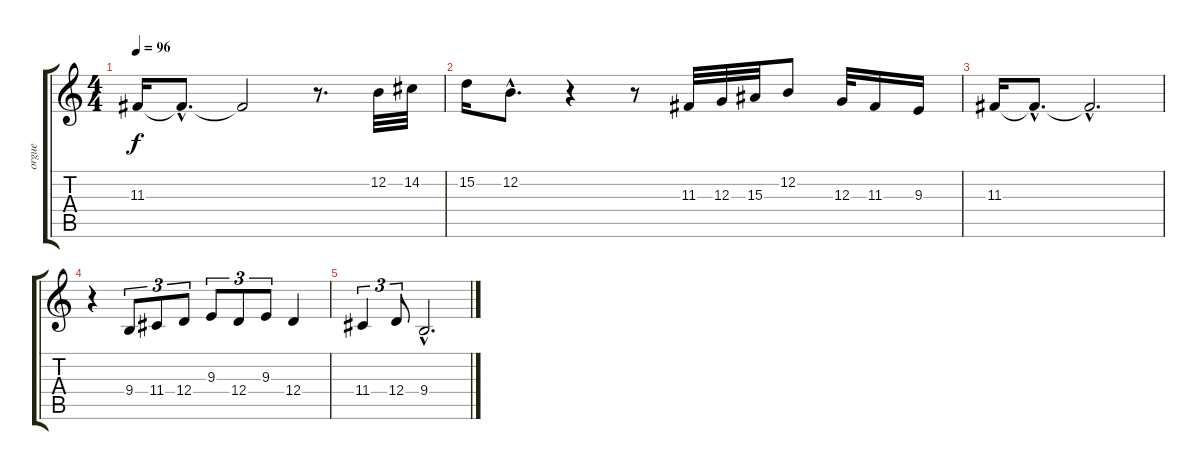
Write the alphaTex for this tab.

\track ("orgue" "orgue") {instrument reedorgan}
\staff {score tabs}
\tuning (E4 B3 G3 D3 A2 E2) {hide}
\ts (4 4)
\tempo 96
\clef g2
\ks c
11.3.16{dy f} 11.3{hac t}.8{d} 11.3{t}.2 r.8{d} 12.2.32 14.2.32 |
15.2.16 12.2{hac}.8{d} r.4 r.8 11.3.32 12.3.32 15.3.32 12.2.8 12.3.32 11.3.16 9.3.16 |
11.3.16 11.3{hac t}.8{d} 11.3{hac t}.2{d} |
r.4 9.4.8{tu (3 2)} 11.4.8{tu (3 2)} 12.4.8{tu (3 2)} 9.3.8{tu (3 2)} 12.4.8{tu (3 2)} 9.3.8{tu (3 2)} 12.4.4 |
11.4.4{tu (3 2)} 12.4.8{tu (3 2)} 9.4{hac}.2{d}
